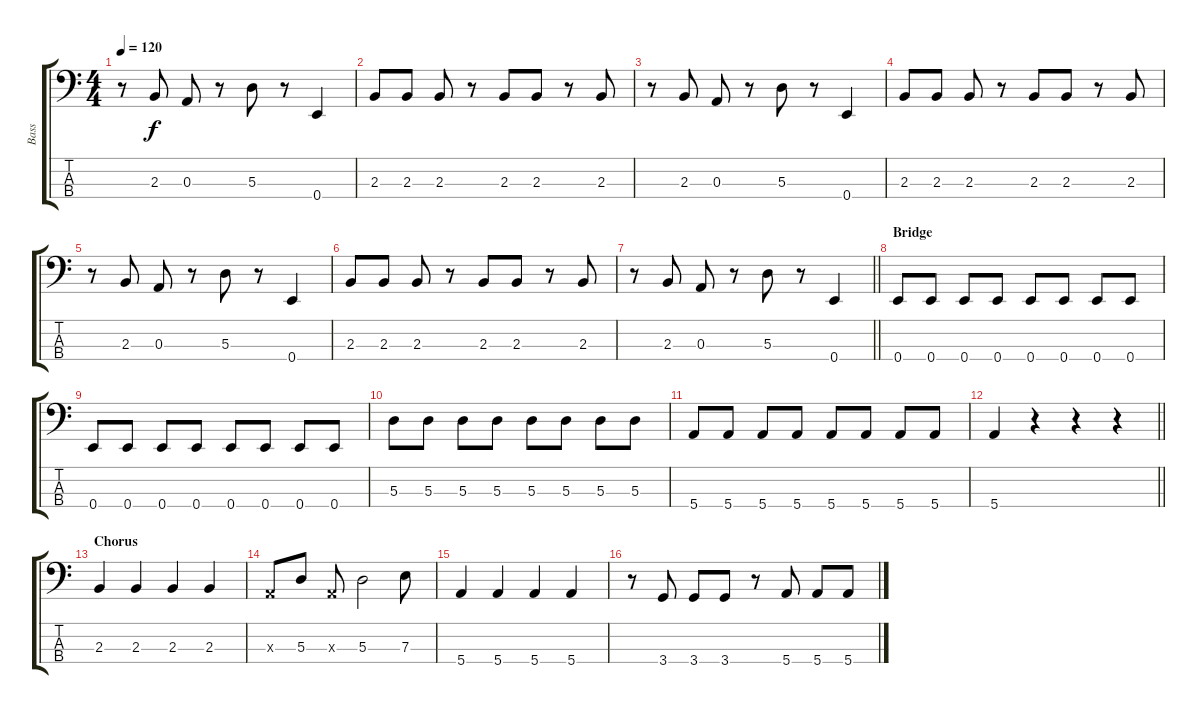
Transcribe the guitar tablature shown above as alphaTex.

\track ("Bass" "Bass") {instrument electricbasspick}
\staff {score tabs}
\tuning (G2 D2 A1 E1) {hide}
\ts (4 4)
\tempo 120
\clef f4
\ks c
r.8{dy f} 2.3.8 0.3.8 r.8 5.3.8 r.8 0.4.4 |
2.3.8 2.3.8 2.3.8 r.8 2.3.8 2.3.8 r.8 2.3.8 |
r.8 2.3.8 0.3.8 r.8 5.3.8 r.8 0.4.4 |
2.3.8 2.3.8 2.3.8 r.8 2.3.8 2.3.8 r.8 2.3.8 |
r.8 2.3.8 0.3.8 r.8 5.3.8 r.8 0.4.4 |
2.3.8 2.3.8 2.3.8 r.8 2.3.8 2.3.8 r.8 2.3.8 |
\barLineRight lightlight
r.8 2.3.8 0.3.8 r.8 5.3.8 r.8 0.4.4 |
\section ("" "Bridge")
0.4.8 0.4.8 0.4.8 0.4.8 0.4.8 0.4.8 0.4.8 0.4.8 |
0.4.8 0.4.8 0.4.8 0.4.8 0.4.8 0.4.8 0.4.8 0.4.8 |
5.3.8 5.3.8 5.3.8 5.3.8 5.3.8 5.3.8 5.3.8 5.3.8 |
5.4.8 5.4.8 5.4.8 5.4.8 5.4.8 5.4.8 5.4.8 5.4.8 |
\barLineRight lightlight
5.4.4 r.4 r.4 r.4 |
\section ("" "Chorus")
2.3.4 2.3.4 2.3.4 2.3.4 |
0.3{x}.8 5.3.8 0.3{x}.8 5.3.2 7.3.8 |
5.4.4 5.4.4 5.4.4 5.4.4 |
r.8 3.4.8 3.4.8 3.4.8 r.8 5.4.8 5.4.8 5.4.8
